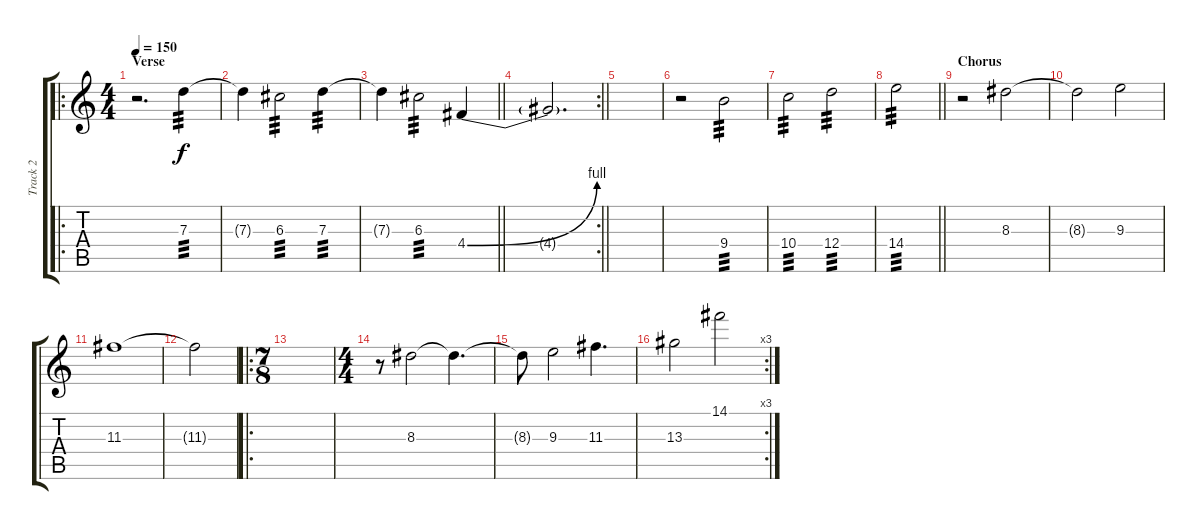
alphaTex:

\track ("Track 2" "Track 2") {instrument distortionguitar}
\staff {score tabs}
\tuning (E4 B3 G3 D3 A2 E2) {hide}
\ro
\ts (4 4)
\section ("" "Verse")
\tempo 150
\clef g2
\ks c
r.2{d dy f} 7.3.4{tp 3} |
7.3{t}.4 6.3.2{tp 3} 7.3.4{tp 3} |
\barLineRight lightlight
7.3{t}.4 6.3.2{tp 3} 4.4{be (bend 0 0 60 4)}.4 |
\rc 2
\barLineRight lightlight
4.4{t}.2{d} |
|
r.2 9.4.2{tp 3} |
10.4.2{tp 3} 12.4.2{tp 3} |
\barLineRight lightlight
14.4.2{tp 3} |
\section ("" "Chorus")
r.2 8.3.2 |
8.3{t}.2 9.3.2 |
11.3.1 |
11.3{t}.2 |
\ro
\ts (7 8)
|
\ts (4 4)
r.8 8.3.2 8.3{t}.4{d} |
8.3{t}.8 9.3.2 11.3.4{d} |
\rc 3
13.3.2 14.1.2
